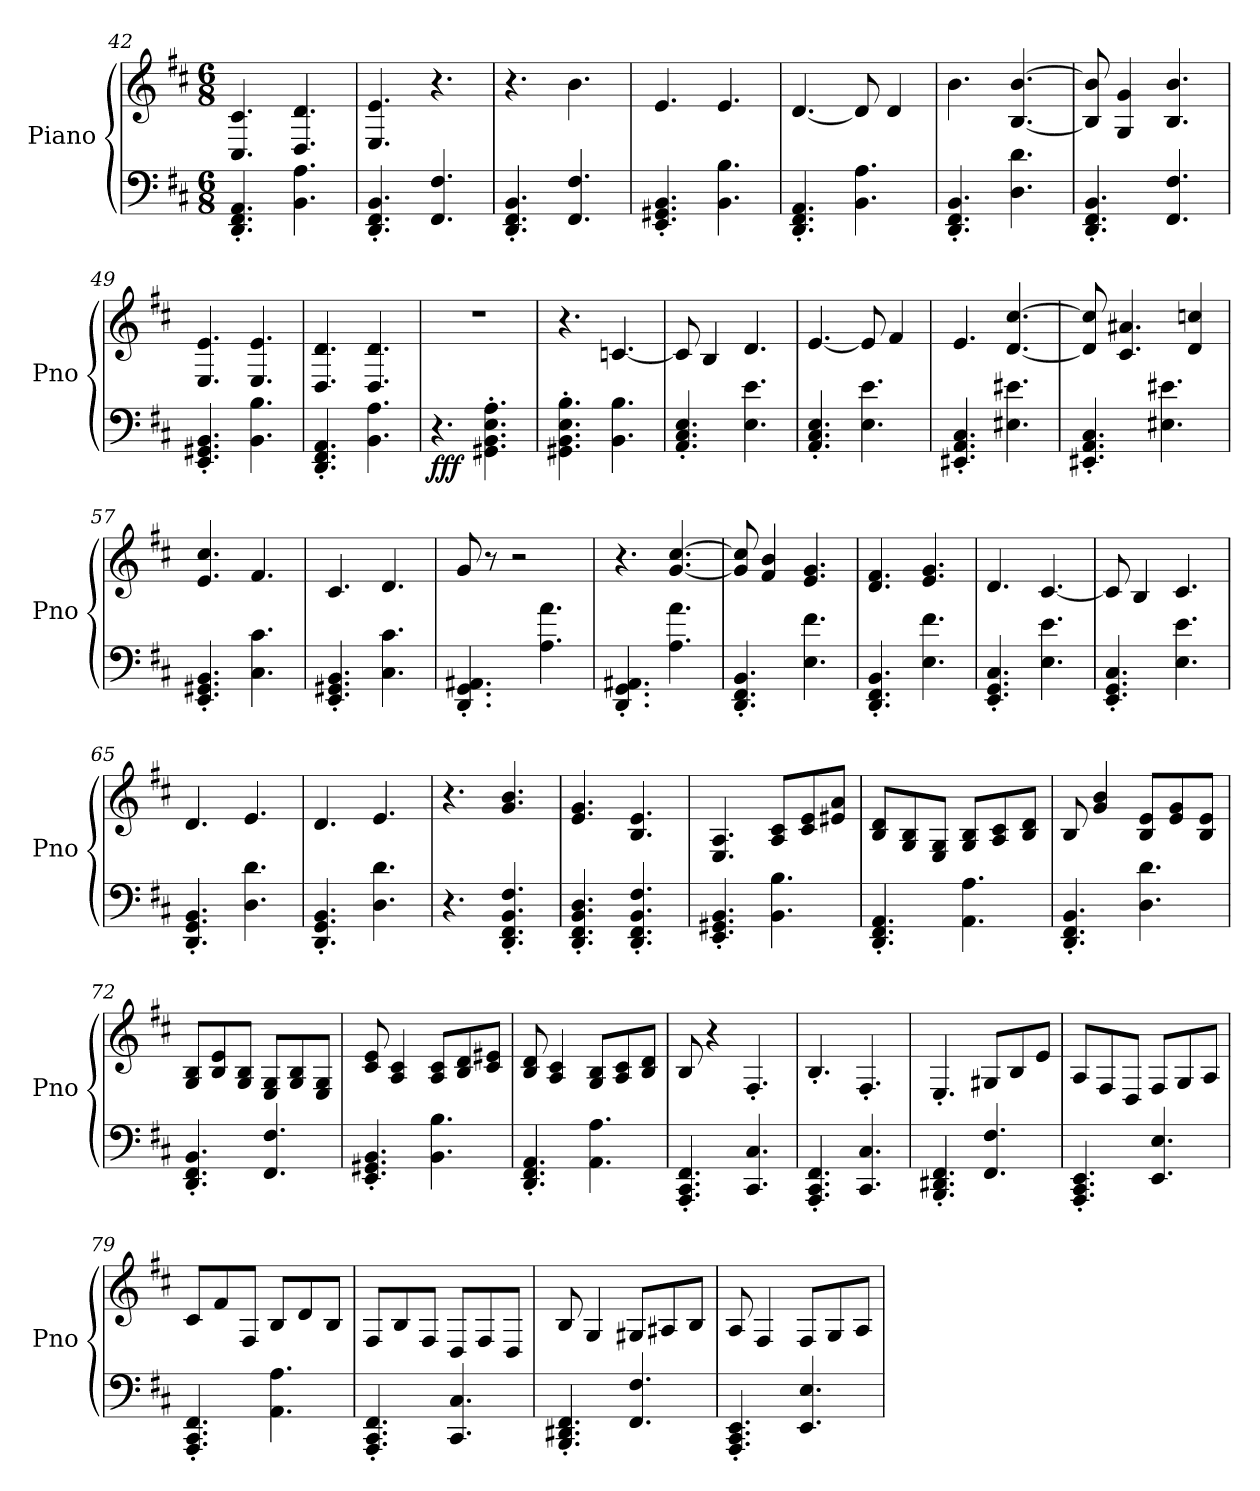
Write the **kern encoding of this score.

**kern	**kern	**dynam
*part1	*part1	*part1
*staff2	*staff1	*staff1/2
*I"Piano	*	*
*I'Pno	*	*
!!LO:LB:g=z
*clefF4	*clefG2	*
*k[f#c#]	*k[f#c#]	*
*M6/8	*M6/8	*
=42	=42	=42
4.DD/' 4.FF#/' 4.AA/'	4.C#/ 4.c#/	.
4.BB\ 4.A\	4.D/ 4.d/	.
=43	=43	=43
4.DD/' 4.FF#/' 4.BB/'	4.E/ 4.e/	.
4.FF#/ 4.F#/	4.r	.
=44	=44	=44
4.DD/' 4.FF#/' 4.BB/'	4.r	.
4.FF#/ 4.F#/	4.b\	.
=45	=45	=45
4.EE/' 4.GG#X/' 4.BB/'	4.e/	.
4.BB\ 4.B\	4.e/	.
=46	=46	=46
4.DD/' 4.FF#/' 4.AA/'	[4.d/	.
4.BB\ 4.A\	8d/]	.
.	4d/	.
=47	=47	=47
4.DD/' 4.FF#/' 4.BB/'	4.b\	.
4.D\ 4.d\	[4.B/ [4.b/	.
=48	=48	=48
4.DD/' 4.FF#/' 4.BB/'	8B/] 8b/]	.
.	4G/ 4g/	.
4.FF#/ 4.F#/	4.B/ 4.b/	.
=49	=49	=49
4.EE/' 4.GG#X/' 4.BB/'	4.E/ 4.e/	.
4.BB\ 4.B\	4.E/ 4.e/	.
=50	=50	=50
4.DD/' 4.FF#/' 4.AA/'	4.D/ 4.d/	.
4.BB\ 4.A\	4.D/ 4.d/	.
!!LO:LB:g=z
=51	=51	=51
!	!	!LO:DY:b=2
!	!	!LO:DY:n=1:b
4.r	2.r	f ff
4.GG#X\' 4.BB\' 4.E\' 4.A\'	.	.
=52	=52	=52
4.GG#X\' 4.BB\' 4.E\' 4.B\'	4.r	.
4.BB\ 4.B\	[4.cn/	.
=53	=53	=53
4.AA/' 4.C#/' 4.E/'	8c/]	.
.	4B/	.
4.E\ 4.e\	4.d/	.
=54	=54	=54
4.AA/' 4.C#/' 4.E/'	[4.e/	.
4.E\ 4.e\	8e/]	.
.	4f#/	.
=55	=55	=55
4.EE#X/' 4.AA/' 4.C#/'	4.e/	.
4.E#X\ 4.e#X\	[4.d/ [4.cc#/	.
=56	=56	=56
4.EE#X/' 4.AA/' 4.C#/'	8d/] 8cc#/]	.
.	4.c#/ 4.a#X/	.
4.E#X\ 4.e#X\	.	.
.	4d/ 4ccn/	.
=57	=57	=57
4.EE/' 4.GG#X/' 4.BB/'	4.e/ 4.cc#/	.
4.C#\ 4.c#\	4.f#/	.
=58	=58	=58
4.EE/' 4.GG#X/' 4.BB/'	4.c#/	.
4.C#\ 4.c#\	4.d/	.
!!LO:LB:g=z
=59	=59	=59
4.DD/' 4.GG/' 4.AA#X/'	8g/	.
.	8r	.
.	2r	.
4.A\ 4.a\	.	.
=60	=60	=60
4.DD/' 4.GG/' 4.AA#X/'	4.r	.
4.A\ 4.a\	[4.g/ [4.cc#/	.
=61	=61	=61
4.DD/' 4.FF#/' 4.BB/'	8g/] 8cc#/]	.
.	4f#/ 4b/	.
4.E\ 4.f#\	4.e/ 4.g/	.
=62	=62	=62
4.DD/' 4.FF#/' 4.BB/'	4.d/ 4.f#/	.
4.E\ 4.f#\	4.e/ 4.g/	.
=63	=63	=63
4.EE/' 4.GG/' 4.C#/'	4.d/	.
4.E\ 4.e\	[4.c#/	.
=64	=64	=64
4.EE/' 4.GG/' 4.C#/'	8c#/]	.
.	4B/	.
4.E\ 4.e\	4.c#/	.
=65	=65	=65
4.DD/' 4.GG/' 4.BB/'	4.d/	.
4.D\ 4.d\	4.e/	.
=66	=66	=66
4.DD/' 4.GG/' 4.BB/'	4.d/	.
4.D\ 4.d\	4.e/	.
=67	=67	=67
!	!	!LO:DY:b=2
!	!	!LO:DY:n=1:b
4.r	4.r	mf f
4.DD/' 4.FF#/' 4.BB/' 4.F#/'	4.g/ 4.b/	.
!!LO:LB:g=z
=68	=68	=68
4.DD/' 4.FF#/' 4.BB/' 4.D/'	4.e/ 4.g/	.
4.DD/' 4.FF#/' 4.BB/' 4.F#/'	4.B/ 4.e/	.
=69	=69	=69
4.EE/' 4.GG#X/' 4.BB/'	4.E/ 4.A/	.
4.BB\ 4.B\	8A/ 8c#/L	.
.	8c#/ 8e/	.
.	8e#X/ 8a/J	.
=70	=70	=70
4.DD/' 4.FF#/' 4.AA/'	8B/ 8d/L	.
.	8G/ 8B/	.
.	8E/ 8G/J	.
4.AA\ 4.A\	8G/ 8B/L	.
.	8A/ 8c#/	.
.	8B/ 8d/J	.
=71	=71	=71
4.DD/' 4.FF#/' 4.BB/'	8B/	.
.	4g/ 4b/	.
4.D\ 4.d\	8B/ 8e/L	.
.	8e/ 8g/	.
.	8B/ 8e/J	.
=72	=72	=72
4.DD/' 4.FF#/' 4.BB/'	8G/ 8B/L	.
.	8B/ 8e/	.
.	8G/ 8B/J	.
4.FF#/ 4.F#/	8E/ 8G/L	.
.	8G/ 8B/	.
.	8E/ 8G/J	.
=73	=73	=73
4.EE/' 4.GG#X/' 4.BB/'	8c#/ 8e/	.
.	4A/ 4c#/	.
4.BB\ 4.B\	8A/ 8c#/L	.
.	8B/ 8d/	.
.	8c#/ 8e#X/J	.
!!LO:LB:g=z
=74	=74	=74
4.DD/' 4.FF#/' 4.AA/'	8B/ 8d/	.
.	4A/ 4c#/	.
4.AA\ 4.A\	8G/ 8B/L	.
.	8A/ 8c#/	.
.	8B/ 8d/J	.
=75	=75	=75
4.AAA/' 4.CC#/' 4.FF#/'	8B/	.
.	4r	.
4.CC#/ 4.C#/	4.F#'/	.
=76	=76	=76
4.AAA/' 4.CC#/' 4.FF#/'	4.B'/	.
4.CC#/ 4.C#/	4.F#'/	.
=77	=77	=77
4.BBB/' 4.DD#X/' 4.FF#/'	4.E'/	.
4.FF#/ 4.F#/	8G#X/L	.
.	8B/	.
.	8e/J	.
=78	=78	=78
4.AAA/' 4.CC#/' 4.EE/'	8A/L	.
.	8F#/	.
.	8D/J	.
4.EE/ 4.E/	8F#/L	.
.	8G/	.
.	8A/J	.
=79	=79	=79
4.AAA/' 4.CC#/' 4.FF#/'	8c#/L	.
.	8f#/	.
.	8F#/J	.
4.AA\ 4.A\	8B/L	.
.	8d/	.
.	8B/J	.
!!LO:PB:g=z
=80	=80	=80
4.AAA/' 4.CC#/' 4.FF#/'	8F#/L	.
.	8B/	.
.	8F#/J	.
4.CC#/ 4.C#/	8D/L	.
.	8F#/	.
.	8D/J	.
=81	=81	=81
4.BBB/' 4.DD#X/' 4.FF#/'	8B/	.
.	4G/	.
4.FF#/ 4.F#/	8G#X/L	.
.	8A#X/	.
.	8B/J	.
=82	=82	=82
4.AAA/' 4.CC#/' 4.EE/'	8A/	.
.	4F#/	.
4.EE/ 4.E/	8F#/L	.
.	8G/	.
.	8A/J	.
=	=	=
*-	*-	*-
